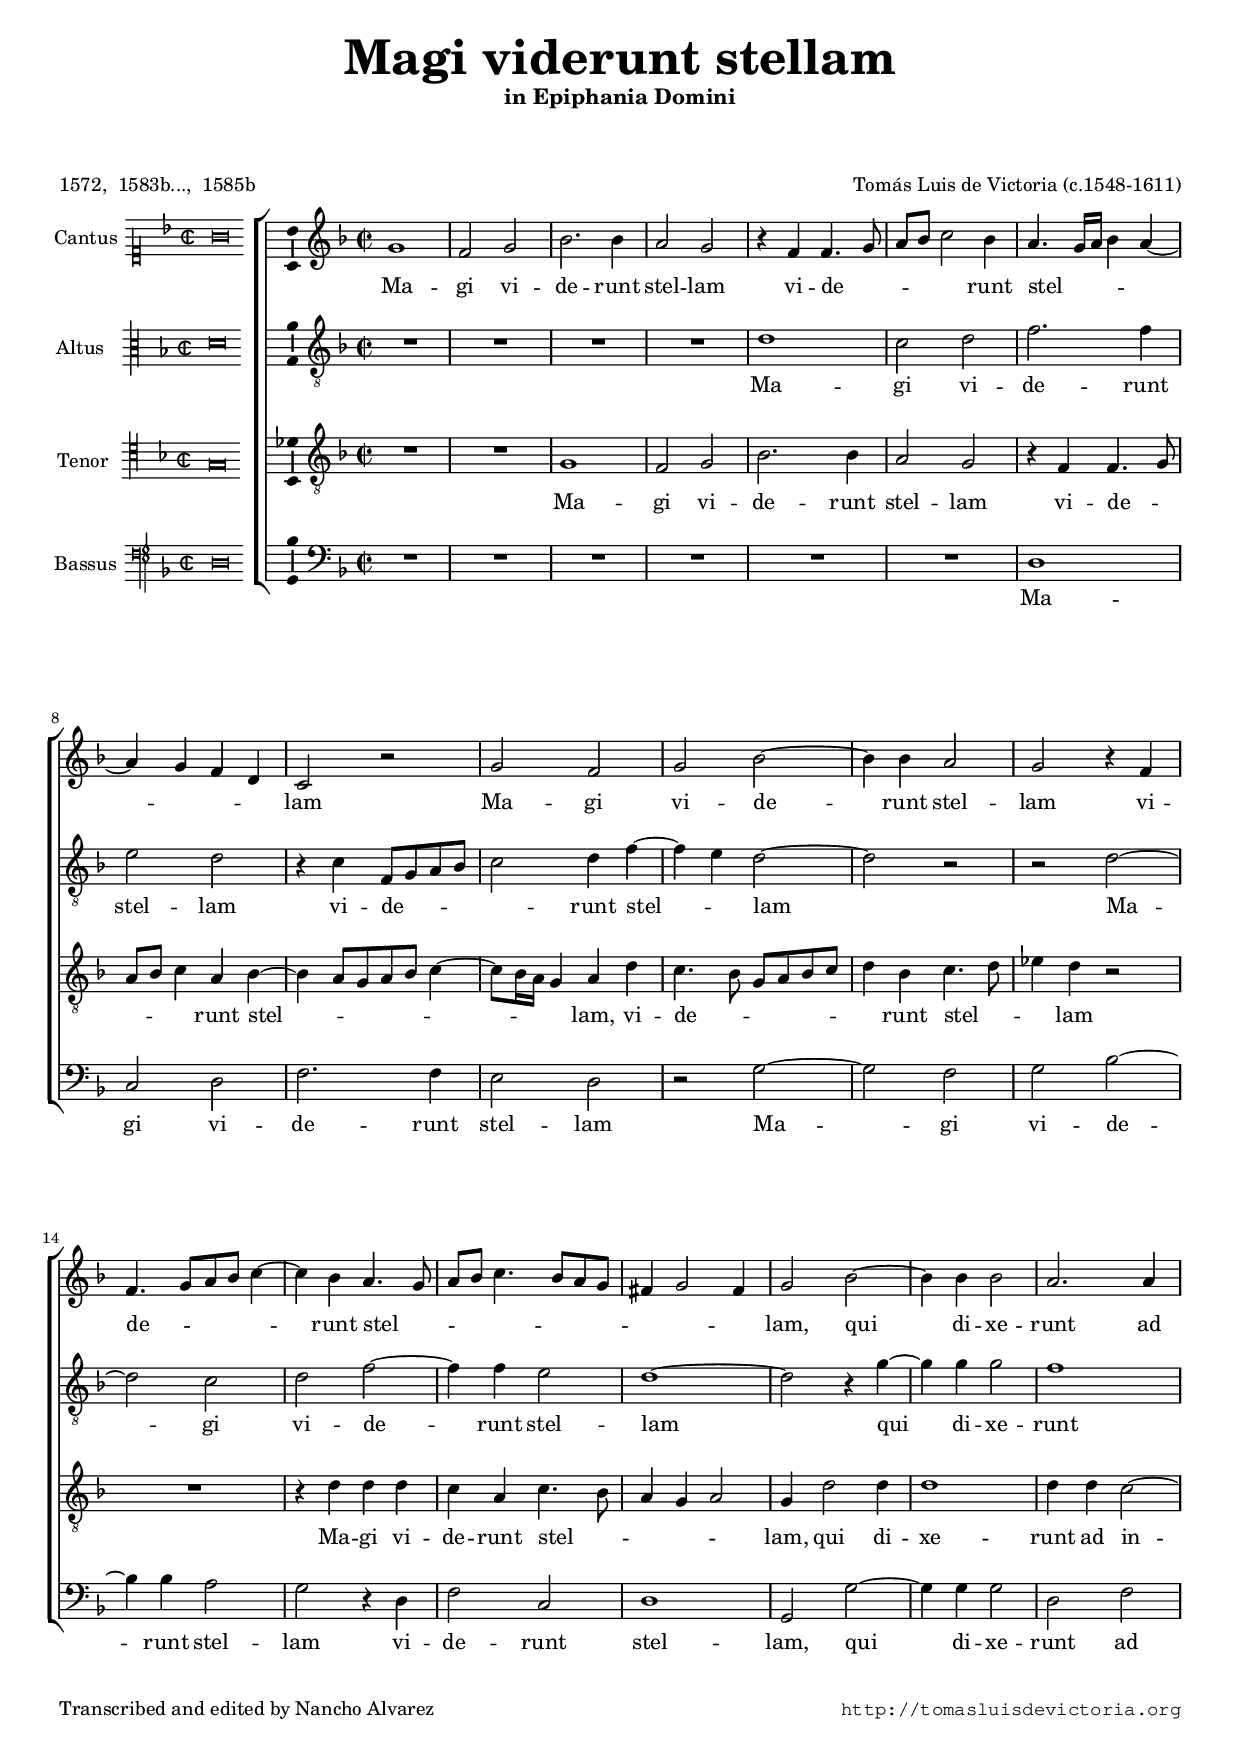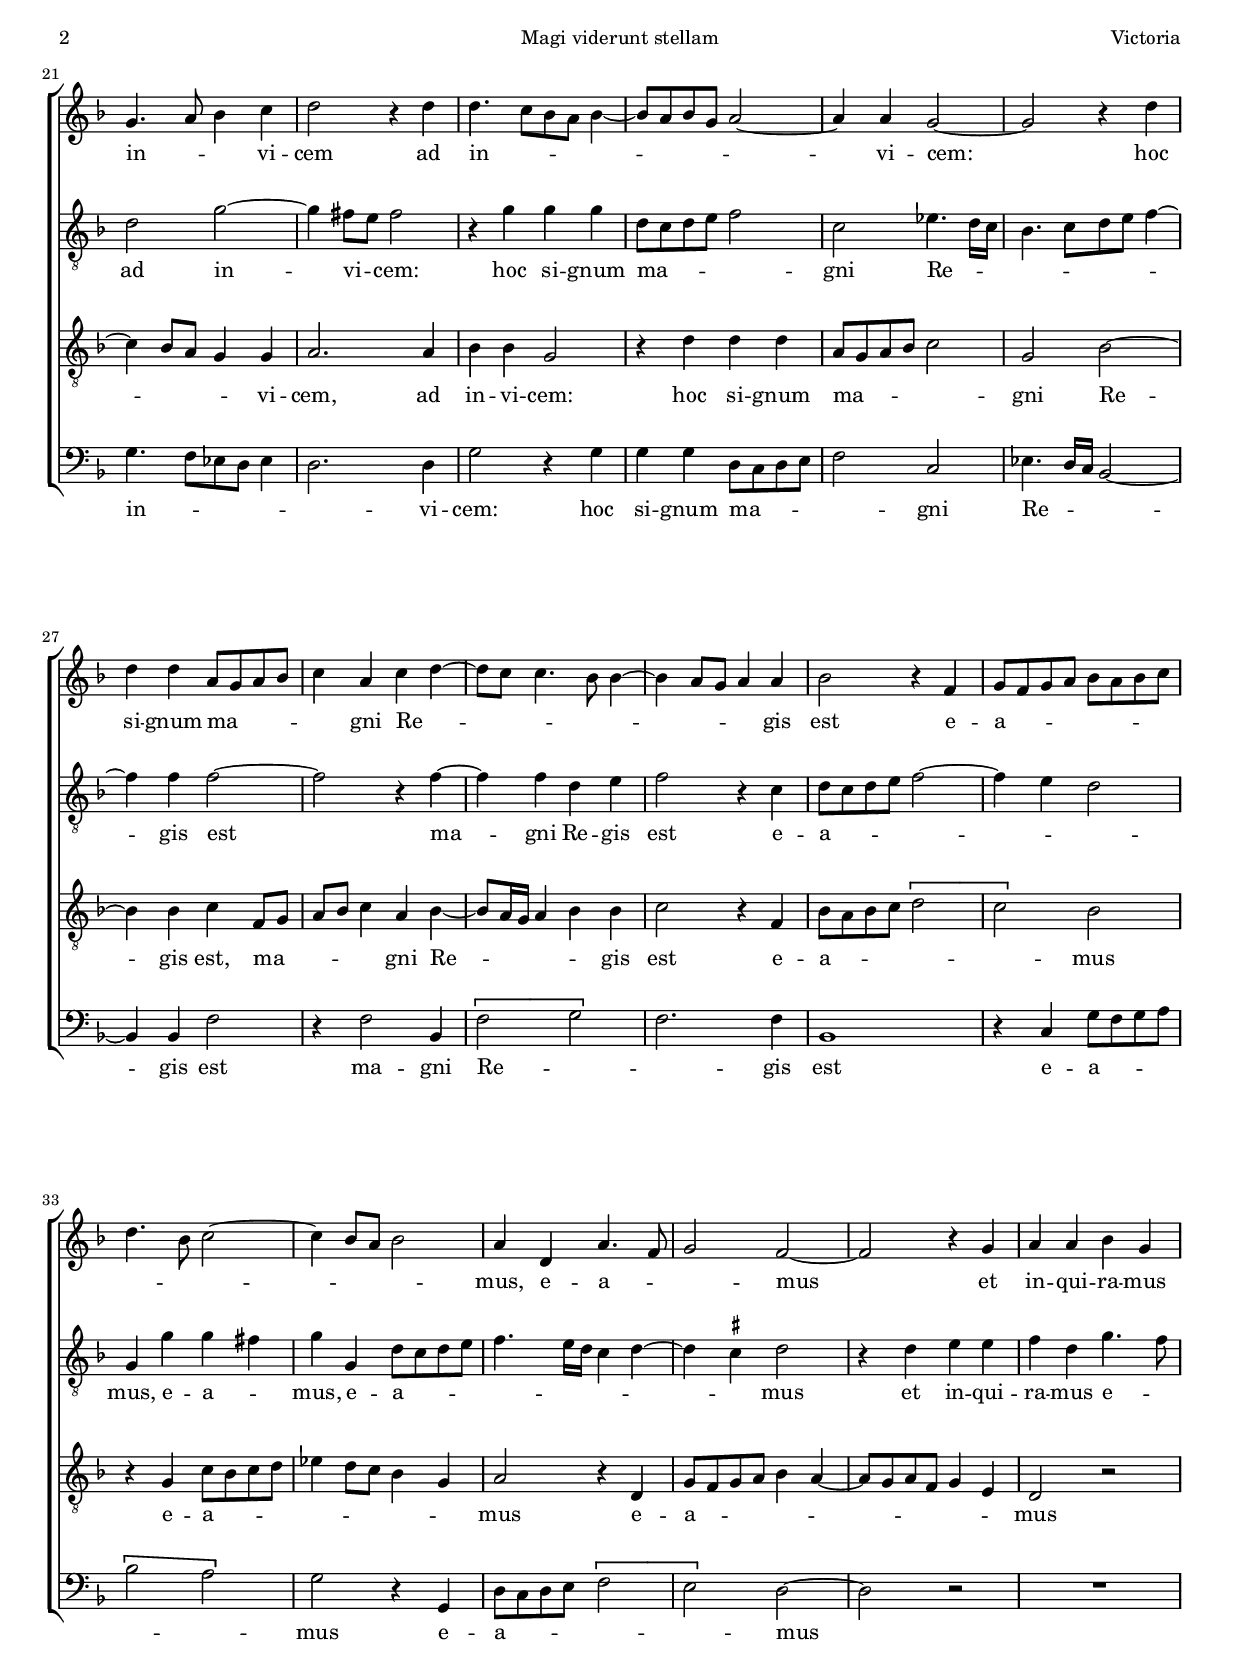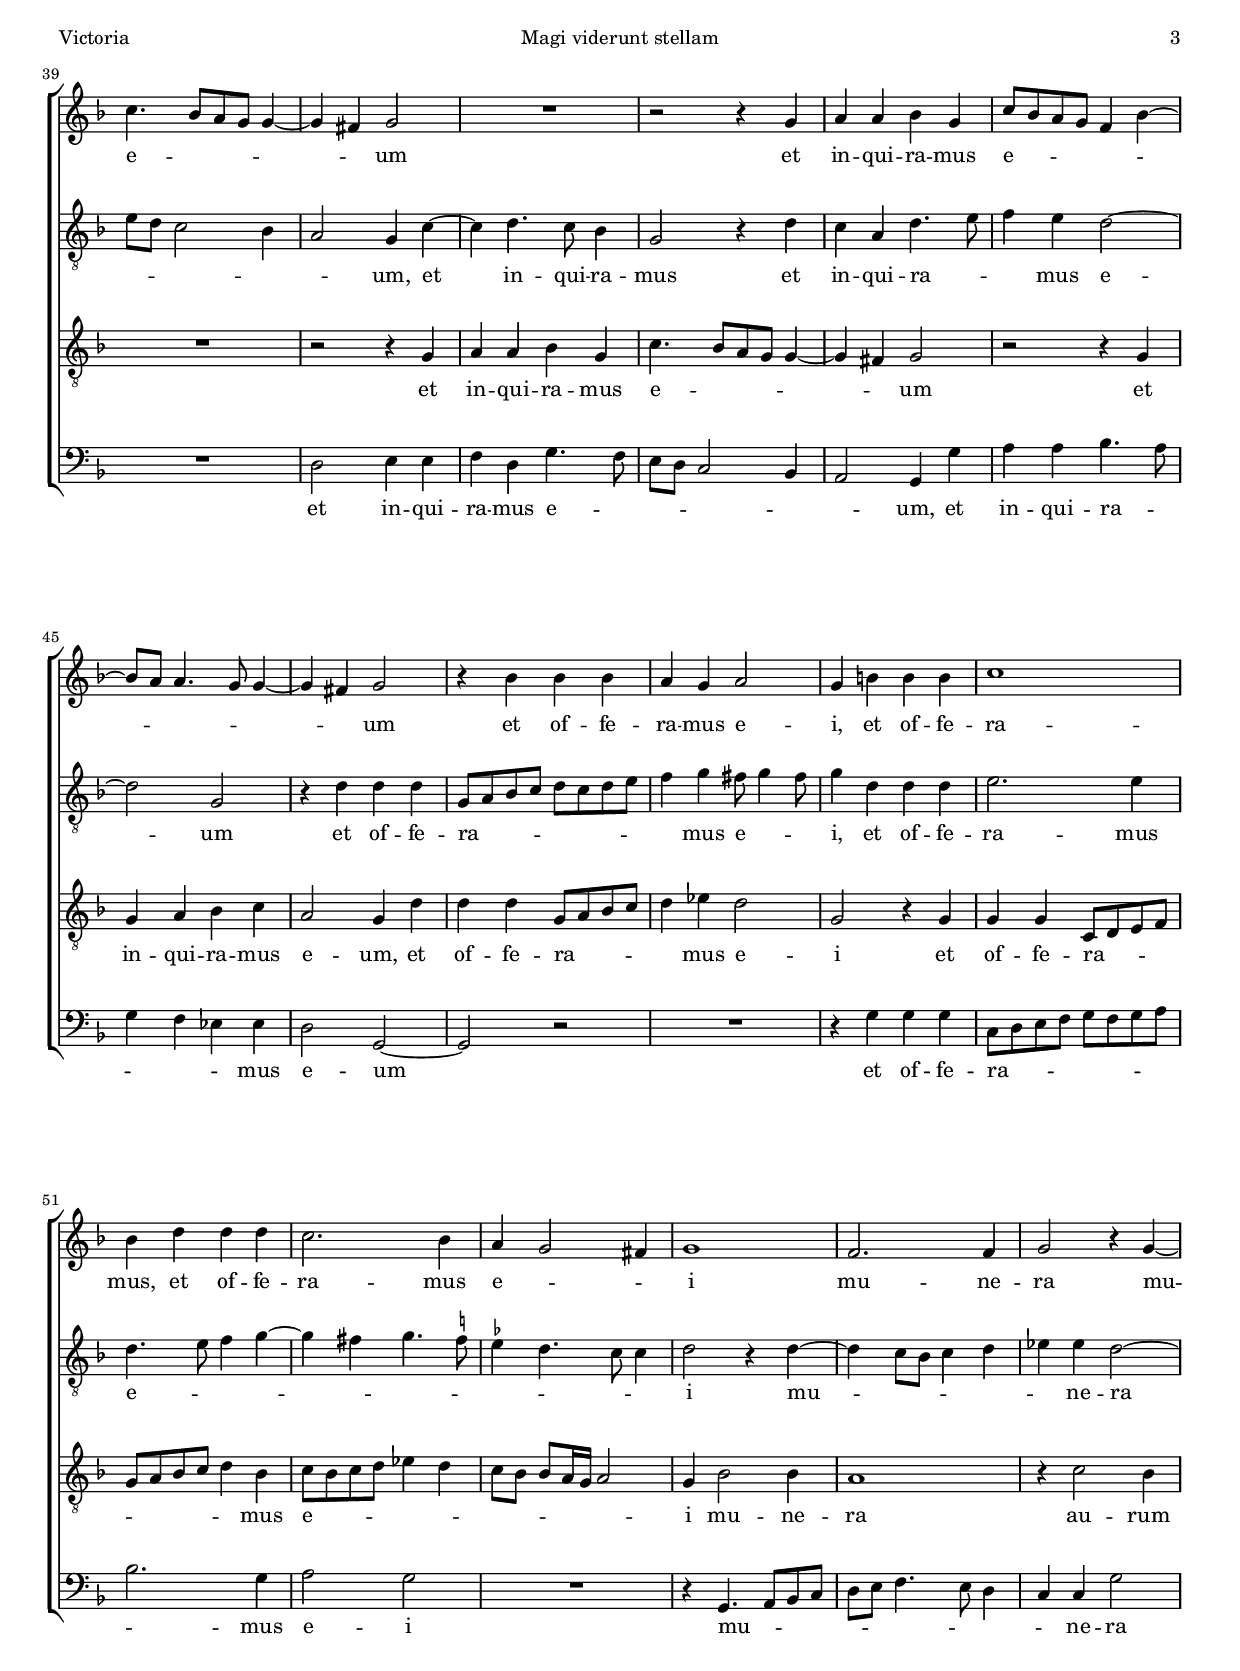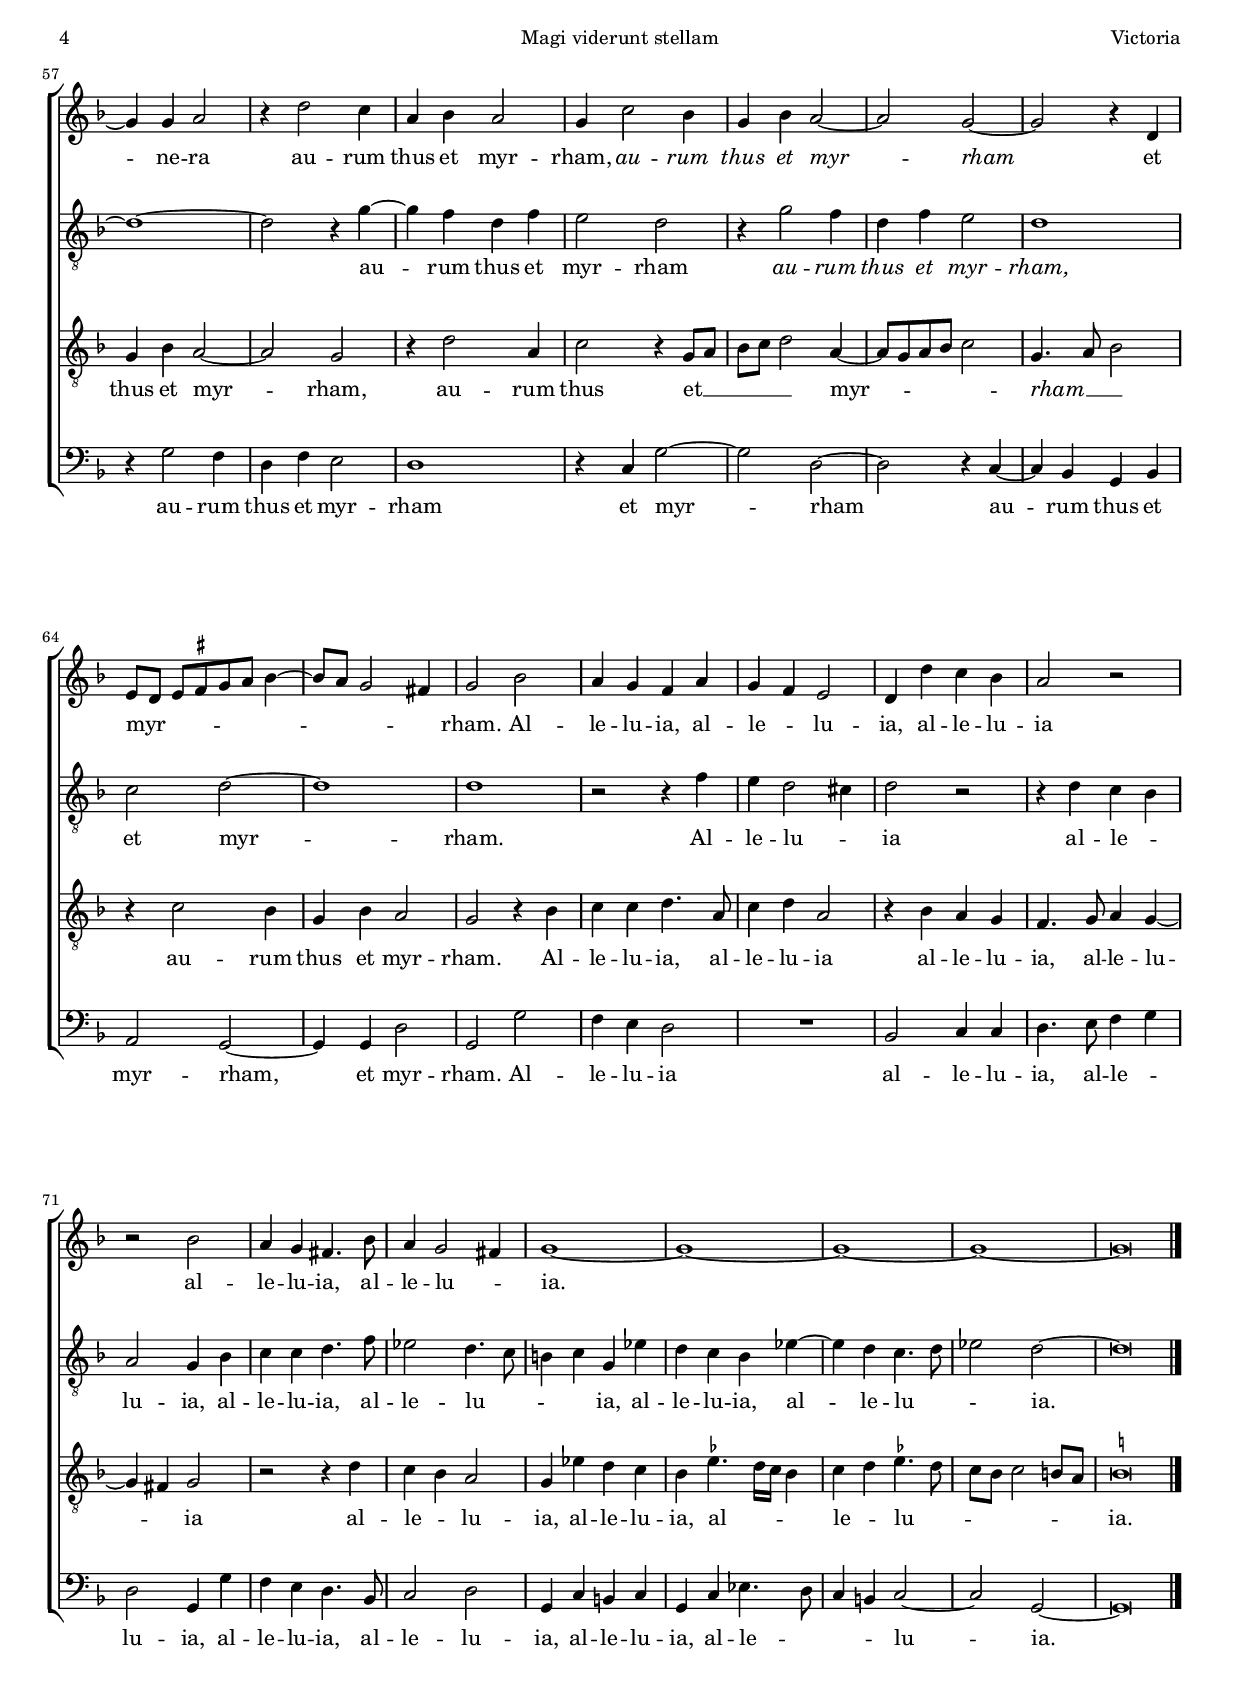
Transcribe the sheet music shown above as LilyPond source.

\version "2.18.0"

#(set-default-paper-size "a4")
#(set-global-staff-size 16.7)
#(ly:set-option 'point-and-click #f)
%mobile -s15 -i3.4

italicas=\override LyricText.font-shape = #'italic
rectas=\override LyricText.font-shape = #'upright
ss=\once \set suggestAccidentals = ##t
incipitwidth = 20

htitle="Magi viderunt stellam"
hcomposer="Victoria"

\header {
	title=\markup{\fontsize #4 "Magi viderunt stellam"}
	subtitle="in Epiphania Domini"
	subsubtitle=\markup{\null \vspace #2 }
	composer="Tomás Luis de Victoria (c.1548-1611)"
        pdfauthor=\composer
	%opus="(-)"
	%poet="1572,  1583b,  1585b,  1589a,  1589b,  1603"
	poet="1572,  1583b...,  1585b"
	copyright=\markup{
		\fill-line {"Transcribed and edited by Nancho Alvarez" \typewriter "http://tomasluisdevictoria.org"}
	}
%	tagline=""
}


global =  {\time  2/2 \key d \minor \skip 1*78  \bar "|."}

cantus={
	g'1 |
	f'2 g' |
	bes'2. bes'4 |
	a'2 g' |
%5
	r4 f' f'4. g'8 |
	a' bes' c''2 bes'4 |
	a'4. g'16 a' bes'4 a' ~ |
	a' g' f' d' |
	c'2 r |
%10
	g' f' |
	g' bes' ~ |
	bes'4 bes' a'2 |
	g' r4 f' |
	f'4.  g'8[ a' bes'] c''4 ~ |
%15
	c'' bes' a'4. g'8 |
	a' bes' c''4. bes'8 a' g' |
	fis'4 g'2 fis'4 |
	g'2 bes' ~ |
	bes'4 bes' bes'2 |
%20
	a'2. a'4 |
	g'4. a'8 bes'4 c'' |
	d''2 r4 d'' |
	d''4.  c''8[ bes' a'] bes'4 ~ |
	bes'8 a' bes' g' a'2 ~ |
%25
	a'4 a' g'2 ~ |
	g' r4 d'' |
	d'' d'' a'8 g' a' bes' |
	c''4 a' c'' d'' ~ |
	d''8 c'' c''4. bes'8 bes'4 ~ |
%30
	bes' a'8 g' a'4 a' |
	bes'2 r4 f' |
	g'8 f' g' a' bes' a' bes' c'' |
	d''4. bes'8 c''2 ~ |
	c''4 bes'8 a' bes'2 |
%35
	a'4 d' a'4. f'8 |
	g'2 f' ~ |
	f' r4 g' |
	a' a' bes' g' |
	c''4.  bes'8[ a' g'] g'4 ~ |
%40
	g' fis' g'2 |
	R1 |
	r2 r4 g' |
	a' a' bes' g' |
	c''8 bes' a' g' f'4 bes' ~ |
%45
	bes'8 a' a'4. g'8 g'4 ~ |
	g' fis' g'2 |
	r4 bes' bes' bes' |
	a' g' a'2 |
	g'4 b' b' b' |
%50
	c''1 |
	bes'4 d'' d'' d'' |
	c''2. bes'4 |
	a' g'2 fis'4 |
	g'1 |
%55
	f'2. f'4 |
	g'2 r4 g' ~ |
	g' g' a'2 |
	r4 d''2 c''4 |
	a' bes' a'2 |
%60
	g'4 c''2 bes'4 |
	g' bes' a'2 ~ |
	a' g' ~ |
	g' r4 d' |
	e'8[ d'] e'[ \ss fis' g' a'] bes'4 ~ |
%65
	bes'8 a' g'2 fis'4 |
	g'2 bes' |
	a'4 g' f' a' |
	g' f' e'2 |
	d'4 d'' c'' bes' |
%70
	a'2 r |
	r2 bes' |
	a'4 g' fis'4. bes'8 |
	a'4 g'2 fis'4 |
	g'1 ~ |
%75
	g' ~ |
	g' ~ |
	g' ~ |
	g'\breve*1/2

}

altus={
	R1 |
	R |
	R |
	R |
%5
	d' |
	c'2 d' |
	f'2. f'4 |
	e'2 d' |
	r4 c' f 8 g  a  bes  |
%10
	c'2 d'4 f' ~ |
	f' e' d'2 ~ |
	d' r |
	r d' ~ |
	d' c' |
%15
	d' f' ~ |
	f'4 f' e'2 |
	d'1 ~ |
	d'2 r4 g' ~ |
	g' g' g'2 |
%20
	f'1 |
	d'2 g' ~ |
	g'4 fis'8 e' fis'2 |
	r4 g' g' g' |
	d'8 c' d' e' f'2 |
%25
	c' ees'4. d'16 c' |
	bes 4.  c'8[ d' e'] f'4 ~ |
	f' f' f'2 ~ |
	f' r4 f' ~ |
	f' f' d' e' |
%30
	f'2 r4 c' |
	d'8 c' d' e' f'2 ~ |
	f'4 e' d'2 |
	g 4 g' g' fis' |
	g' g  d'8 c' d' e' |
%35
	f'4. e'16 d' c'4 d' ~ |
	d' \ss cis' d'2 |
	r4 d' e' e' |
	f' d' g'4. f'8 |
	e' d' c'2 bes 4 |
%40
	a 2 g 4 c' ~ |
	c' d'4. c'8 bes 4 |
	g 2 r4 d' |
	c' a  d'4. e'8 |
	f'4 e' d'2 ~ |
%45
	d' g  |
	r4 d' d' d' |
	g 8 a  bes  c' d' c' d' e' |
	f'4 g' fis'8 g'4 fis'8 |
	g'4 d' d' d' |
%50
	e'2. e'4 |
	d'4. e'8 f'4 g' ~ |
	g' fis' g'4. \ss f'8 |
	\ss ees'4 d'4. c'8 c'4 |
	d'2 r4 d' ~ |
%55
	d' c'8 bes  c'4 d' |
	ees' ees' d'2 ~ |
	d'1 ~ |
	d'2 r4 g' ~ |
	g' f' d' f' |
%60
	e'2 d' |
	r4 g'2 f'4 |
	d' f' e'2 |
	d'1 |
	c'2 d' ~ |
%65
	d'1 |
	d' |
	r2 r4 f' |
	e' d'2 cis'4 |
	d'2 r |
%70
	r4 d' c' bes  |
	a 2 g 4 bes  |
	c' c' d'4. f'8 |
	ees'2 d'4. c'8 |
	b 4 c' g  ees' |
%75
	d' c' bes  ees' ~ |
	ees' d' c'4. d'8 |
	ees'2 d' ~ |
	d'\breve*1/2
}



tenor ={
	R1 |
	R |
	g |
	f2 g |
%5
	bes2. bes4 |
	a2 g |
	r4 f f4. g8 |
	a bes c'4 a bes ~ |
	bes  a8[ g a bes] c'4 ~ |
%10
	c'8 bes16 a g4 a d' |
	c'4. bes8 g a bes c' |
	d'4 bes c'4. d'8 |
	ees'4 d' r2 |
	R1 |
%15
	r4 d' d' d' |
	c' a c'4. bes8 |
	a4 g a2 |
	g4 d'2 d'4 |
	d'1 |
%20
	d'4 d' c'2 ~ |
	c'4 bes8 a g4 g |
	a2. a4 |
	bes bes g2 |
	r4 d' d' d' |
%25
	a8 g a bes c'2 |
	g bes ~ |
	bes4 bes c' f8 g |
	a bes c'4 a bes ~ |
	bes8 a16 g a4 bes bes |
%30
	c'2 r4 f |
	bes8 a bes c' \[d'2 |
	c'\] bes |
	r4 g c'8 bes c' d' |
	ees'4 d'8 c' bes4 g |
%35
	a2 r4 d |
	g8 f g a bes4 a ~ |
	a8 g a f g4 e |
	d2 r |
	R1 |
%40
	r2 r4 g |
	a a bes g |
	c'4.  bes8[ a g] g4 ~ |
	g fis g2 |
	r r4 g |
%45
	g a bes c' |
	a2 g4 d' |
	d' d' g8 a bes c' |
	d'4 ees' d'2 |
	g r4 g |
%50
	g g c8 d e f |
	g a bes c' d'4 bes |
	c'8 bes c' d' ees'4 d' |
	 c'8[ bes]  bes[ a16 g] a2 |
	g4 bes2 bes4 |
%55
	a1 |
	r4 c'2 bes4 |
	g bes a2 ~ |
	a g |
	r4 d'2 a4 |
%60
	c'2 r4 g8 a |
	bes c' d'2 a4 ~ |
	a8 g a bes c'2 |
	g4. a8 bes2 |
	r4 c'2 bes4 |
%65
	g bes a2 |
	g r4 bes |
	c' c' d'4. a8 |
	c'4 d' a2 |
	r4 bes a g |
%70
	f4. g8 a4 g ~ |
	g fis g2 |
	r r4 d' |
	c' bes a2 |
	g4 ees' d' c' |
%75
	bes \ss ees'4. d'16 c' bes4 |
	c' d' \ss ees'4. d'8 |
	c' bes c'2 b8 a |
	\ss b\breve*1/2
}



bassus = {
	R1 |
	R |
	R |
	R |
%5
	R |
	R |
	d |
	c2 d |
	f2. f4 |
%10
	e2 d |
	r g ~ |
	g f |
	g bes ~ |
	bes4 bes a2 |
%15
	g r4 d |
	f2 c |
	d1 |
	g,2 g ~ |
	g4 g g2 |
%20
	d f |
	g4.  f8[ ees d] ees4 |
	d2. d4 |
	g2 r4 g |
	g g d8 c d e |
%25
	f2 c |
	ees4. d16 c bes,2 ~ |
	bes,4 bes, f2 |
	r4 f2 bes,4 |
	\[f2 g\] |
%30
	f2. f4 |
	bes,1 |
	r4 c g8 f g a |
	\[bes2 a\] |
	g r4 g, |
%35
	d8 c d e \[f2 |
	e\] d ~ |
	d r |
	R1 |
	R |
%40
	d2 e4 e |
	f d g4. f8 |
	e d c2 bes,4 |
	a,2 g,4 g |
	a a bes4. a8 |
%45
	g4 f ees ees |
	d2 g, ~ |
	g, r |
	R1 |
	r4 g g g |
%50
	c8 d e f g f g a |
	bes2. g4 |
	a2 g |
	R1 |
	r4 g,4. a,8 bes, c |
%55
	d e f4. e8 d4 |
	c c g2 |
	r4 g2 f4 |
	d f e2 |
	d1 |
%60
	r4 c g2 ~ |
	g d ~ |
	d r4 c ~ |
	c bes, g, bes, |
	a,2 g, ~ |
%65
	g,4 g, d2 |
	g, g |
	f4 e d2 |
	R1 |
	bes,2 c4 c |
%70
	d4. e8 f4 g |
	d2 g,4 g |
	f e d4. bes,8 |
	c2 d |
	g,4 c b, c |
%75
	g, c ees4. d8 |
	c4 b, c2 ~ |
	c g, ~ |
	g,\breve*1/2
}



textocantus=\lyricmode {
Ma -- gi vi -- de -- runt stel -- lam
vi -- de -- _ _ _ _ runt stel -- _ _ _ _ _ _ _ _ lam
Ma -- gi vi -- de -- _ runt stel -- lam
vi -- de -- _ _ _ _ _ runt stel -- _ _ _ _ _ _ _ _ _ _ lam,
qui _ di -- xe -- runt ad in -- _ _ vi -- cem
ad in -- _ _ _ _ _ _ _ _ _ _ vi -- cem: _
hoc si -- gnum ma -- _ _ _ _ gni Re -- _ _ _ _ _ _ _ _ _ _ gis est
e -- a -- _ _ _ _ _ _ _ _ _ _ _ _ _ _  mus,
e -- a -- _ _ mus _
et in -- qui -- ra -- mus e --  _ _ _ _ _ _ um
et in -- qui -- ra -- mus e -- _ _ _ _ _ _ _ _ _ _ _ _ um
et of -- fe -- ra -- mus e -- i,
et of -- fe -- ra -- mus, 
et of -- fe -- ra -- mus e -- _ _ i
mu -- ne -- ra 
mu -- _ ne -- ra
au -- rum
thus et myr -- rham,
\italicas
au -- rum
thus et myr -- _ rham _
\rectas
et myr -- _ _ _ _ _ _ _ _ _ _ rham.
Al -- le -- lu -- ia,
al -- le -- _ lu -- ia, 
al -- le -- lu -- ia
al -- le -- lu -- ia, 
al -- le -- lu -- _ ia. _ _ _ _ 
}


textoaltus=\lyricmode {
Ma -- gi vi -- de -- runt stel -- lam
vi -- de -- _ _ _ _ runt stel -- _ _ lam _
Ma -- _ gi vi -- de -- _ runt stel -- lam _
qui _ di -- xe -- runt ad in -- _ vi -- _ cem:
hoc si -- gnum ma -- _ _ _ _ gni Re -- _ _ _ _ _ _ _ _ gis est _
ma -- _ gni Re -- gis est
e -- a -- _ _ _ _ _ _ _ mus,
e -- a -- _ mus,
e -- a -- _ _ _ _ _ _ _ _ _ _ mus
et in -- qui -- ra -- mus e --  _ _ _ _ _ _ um,
et _ in -- qui -- ra -- mus
et in -- qui -- ra -- _ _ mus e -- _ um  
et of -- fe -- ra -- _ _ _ _ _ _ _ _ mus e -- _ _ i,
et of -- fe -- ra -- mus  e -- _ _ _ _ _ _ _ _ _ _ _ i
mu -- _ _ _ _ _ _ ne -- ra _ _ 
au -- _ rum thus et myr -- rham
\italicas
au -- rum thus et myr -- rham, 
\rectas
et myr -- _  rham.
Al -- le -- lu -- _ ia
al -- le -- _ lu -- ia, 
al -- le -- lu -- ia,
al -- le -- lu -- _ _ _ ia, 
al -- le -- lu -- ia,
al -- _ le  -- lu -- _ _ ia. _
}


textotenor=\lyricmode {
Ma -- gi vi -- de -- runt stel -- lam
vi -- de -- _ _ _ _ runt stel -- _ _ _ _ _ _ _ _ _ _ lam, 
vi -- de -- _ _ _ _ _ _ runt stel -- _ _ lam
Ma -- gi vi -- de --  runt stel -- _ _ _ _ lam, 
qui di -- xe -- runt ad in -- _ _ _ _ vi -- cem,
ad in -- vi -- cem:
hoc si -- gnum ma -- _ _ _ _ gni Re -- _  gis est, 
ma -- _ _ _ _ gni Re -- _ _ _ _ _ gis est
e -- a -- _ _ _ _ _ mus
e -- a -- _ _ _ _ _ _ _ _ mus
e -- a -- _ _ _ _ _ _ _ _ _ _ _ mus
et in -- qui -- ra -- mus e --  _ _ _ _ _ _ um
et in -- qui -- ra -- mus e -- um,
et of -- fe -- ra -- _ _ _ _ mus e -- i
et of -- fe -- ra -- _ _ _ _ _ _ _ _ mus  e -- _ _ _ _ _ _ _ _ _ _ _ i
mu -- ne -- ra 
au -- rum thus et myr -- _ rham,
au -- rum thus et __ _ _ _ _ myr -- _ _ _ _ _ \italicas rham __ _ _ 
\rectas
au -- rum thus et myr -- rham.
Al -- le -- lu -- ia,
al -- le -- lu -- ia 
al -- le -- lu -- ia,
al -- le -- lu -- _ _ ia 
al -- le -- _ lu -- ia,
al -- le -- lu -- ia,
al -- _ _ _ le  -- _ lu -- _ _ _ _ _ _ ia.
}


textobassus=\lyricmode { 
Ma -- gi vi -- de -- runt stel -- lam
Ma -- _ gi vi -- de -- _ runt stel -- lam 
vi -- de -- runt stel -- lam, 
qui _ di -- xe -- runt ad in -- _ _ _ _ _ vi -- cem:
hoc si -- gnum ma -- _ _ _ _ gni Re -- _  _ _ _ gis est 
ma -- gni Re -- _ _ gis est
e -- a -- _ _ _ _ _ mus
e -- a -- _ _ _ _ _ mus _
et in -- qui -- ra -- mus e --  _ _ _ _ _ _ um,
et in -- qui -- ra -- _ _ _ _ mus e -- um _
et of -- fe -- ra -- _ _ _ _ _ _ _ _ mus e -- i
mu -- _ _ _ _ _ _ _ _ _ ne -- ra 
au -- rum thus et myr -- rham
et myr -- _ rham _ 
au -- _ rum thus et myr -- rham, _
et myr -- rham.
Al -- le -- lu -- ia
al -- le -- lu -- ia, 
al -- le -- _ lu -- ia,
al -- le -- lu -- ia, 
al -- le -- lu -- ia,
al -- le -- lu -- ia,
al -- le  -- _ _ _ lu -- _ ia. _
}


incipitcantus=\markup{
	\score{
		{ 
		\set Staff.instrumentName="Cantus "
		\override NoteHead.style = #'neomensural
		\override Rest.style = #'neomensural
		\override Staff.TimeSignature.style = #'neomensural
		\cadenzaOn 
		\clef "petrucci-c1"
		\key f \major
		\time 2/2
		g'\breve
		} 
	\layout {
		\context {\Voice
			\remove Ligature_bracket_engraver
			\consists Mensural_ligature_engraver
		}
		line-width=\incipitwidth
		indent = 0
	}
	}
}


incipitaltus=\markup{
	\score{
		{ 
		\set Staff.instrumentName="Altus   "
		\override NoteHead.style = #'neomensural 
		\override Rest.style = #'neomensural
		\override Staff.TimeSignature.style = #'neomensural
		\cadenzaOn 
		\clef "petrucci-c3"
		\key f \major
		\time 2/2
		d'\breve
		} 
	\layout {
		\context {\Voice
			\remove Ligature_bracket_engraver
			\consists Mensural_ligature_engraver
		}
		line-width=\incipitwidth
		indent = 0
	}
	}
}


incipittenor=\markup{
	\score{
		{ 
		\set Staff.instrumentName="Tenor  "
		\override NoteHead.style = #'neomensural 
		\override Rest.style = #'neomensural
		\override Staff.TimeSignature.style = #'neomensural
		\cadenzaOn 
		\clef "petrucci-c4"
		\key f \major
		\time 2/2
		g\breve
		} 
	\layout {
		\context {\Voice
			\remove Ligature_bracket_engraver
			\consists Mensural_ligature_engraver
		}
		line-width=\incipitwidth
		indent=0
	}
	}
}


incipitbassus=\markup{
	\score{
		{ 
		\set Staff.instrumentName="Bassus "
		\override NoteHead.style = #'neomensural 
		\override Rest.style = #'neomensural
		\override Staff.TimeSignature.style = #'neomensural
		\cadenzaOn 
		\clef "petrucci-f4"
		\key f \major
		\time 2/2
		d\breve
		} 
	\layout {
		\context {\Voice
			\remove Ligature_bracket_engraver
			\consists Mensural_ligature_engraver
		}
		line-width=\incipitwidth
		indent = 0
	}
	}
}





\score {\transpose c' c'{
\new ChoirStaff<<

	\new Staff <<\global
	\new Voice="v1" {
		\set Staff.instrumentName=\incipitcantus
		\clef "treble"
		\cantus }
	\new Lyrics \lyricsto "v1" {\textocantus }
	>>

	
	\new Staff << \global
	\new Voice="v2" {
		\set Staff.instrumentName=\incipitaltus
		\clef "G_8" 
		\altus}
	\new Lyrics \lyricsto "v2" {\textoaltus }
	>>

	
	\new Staff <<\global
	\new Voice="v3" {
		\set Staff.instrumentName=\incipittenor
		\clef "G_8"
		\tenor }
	\new Lyrics \lyricsto "v3" {\textotenor }
	>>
	

	\new Staff <<\global
	\new Voice="v4" {
		\set Staff.instrumentName=\incipitbassus
		\clef "bass" 
		\bassus }
	\new Lyrics \lyricsto "v4" {\textobassus }
	>>
	
>>

	}%transpose

\layout{ 
	\context {\Lyrics 
		\override VerticalAxisGroup.staff-affinity = #UP
		\override VerticalAxisGroup.nonstaff-relatedstaff-spacing =
			#'((basic-distance . 0) (minimum-distance . 0) (padding . 1))
		\override LyricText.font-size = #1.2
		\override LyricHyphen.minimum-distance = #0.5
	}
	\context {\Score 
		tempoHideNote = ##t
		\override BarNumber.padding = #2 
	}
	\context {\Voice 
		melismaBusyProperties = #'()
		%autoBeaming = ##f
	}
	\context {\Staff 
                %\RemoveEmptyStaves
                %\override VerticalAxisGroup.remove-first = ##t
		\override VerticalAxisGroup.staff-staff-spacing =
			#'((basic-distance . 11) (minimum-distance . 0) (padding . 1))
		\consists Ambitus_engraver 
		\override LigatureBracket.padding = #1
	}
}

%\midi { \mtempo }

}


\paper{
	evenHeaderMarkup=\markup  \fill-line { \fromproperty #'page:page-number-string \htitle \hcomposer }
	oddHeaderMarkup= \markup  \fill-line { \on-the-fly #not-first-page \hcomposer \on-the-fly #not-first-page \htitle \on-the-fly #not-first-page \fromproperty #'page:page-number-string }
	%system-count=20
	%page-count = 8
	ragged-last-bottom = ##f
	indent=3.5\cm
	system-system-spacing =
	#'((basic-distance . 20) (minimum-distance . 0) (padding . 5))
	top-system-spacing = % header
	#'((basic-distance . 8) (minimum-distance . 0) (padding . 0))
	last-bottom-spacing = % footer
	#'((basic-distance . 12) (minimum-distance . 0) (padding . 0))
        markup-system-spacing.padding = #1.5
}
